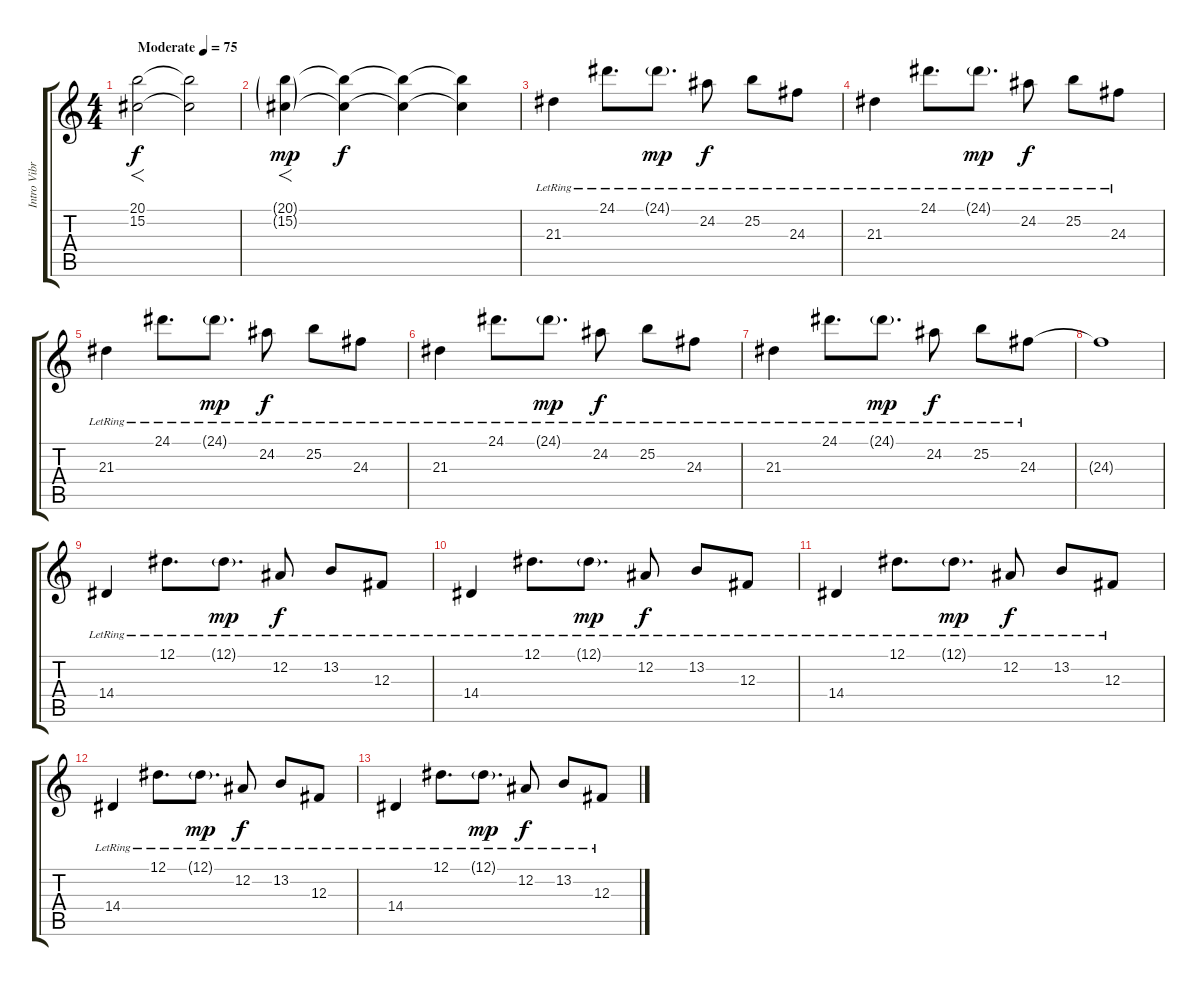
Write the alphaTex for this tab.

\track ("Intro Vibraphona" "Intro Vibr") {instrument vibraphone}
\staff {score tabs}
\tuning (Eb4 Bb3 Gb3 Db3 Ab2 Eb2) {hide}
\ts (4 4)
\tempo (75 "Moderate")
\clef g2
\ks c
(20.1 15.2).2{f dy f volume 16 instrument vibraphone} (20.1{t} 15.2{t}).2 |
(20.1{g} 15.2{g}).4{f dy mp} (20.1{t} 15.2{t}).4{dy f} (20.1{t} 15.2{t}).4 (20.1{t} 15.2{t}).4{volume 13} |
21.3{lr}.4 24.1{lr}.8{d} 24.1{g lr}.8{d dy mp} 24.2{lr}.8{dy f} 25.2{lr}.8 24.3{lr}.8 |
21.3{lr}.4 24.1{lr}.8{d} 24.1{g lr}.8{d dy mp} 24.2{lr}.8{dy f} 25.2{lr}.8 24.3{lr}.8 |
21.3{lr}.4 24.1{lr}.8{d} 24.1{g lr}.8{d dy mp} 24.2{lr}.8{dy f} 25.2{lr}.8 24.3{lr}.8 |
21.3{lr}.4 24.1{lr}.8{d} 24.1{g lr}.8{d dy mp} 24.2{lr}.8{dy f} 25.2{lr}.8 24.3{lr}.8 |
21.3{lr}.4 24.1{lr}.8{d} 24.1{g lr}.8{d dy mp} 24.2{lr}.8{dy f} 25.2{lr}.8 24.3{lr}.8 |
24.3{t}.1 |
14.4{lr}.4 12.1{lr}.8{d} 12.1{g lr}.8{d dy mp} 12.2{lr}.8{dy f} 13.2{lr}.8 12.3{lr}.8 |
14.4{lr}.4 12.1{lr}.8{d} 12.1{g lr}.8{d dy mp} 12.2{lr}.8{dy f} 13.2{lr}.8 12.3{lr}.8 |
14.4{lr}.4 12.1{lr}.8{d} 12.1{g lr}.8{d dy mp} 12.2{lr}.8{dy f} 13.2{lr}.8 12.3{lr}.8 |
14.4{lr}.4 12.1{lr}.8{d} 12.1{g lr}.8{d dy mp} 12.2{lr}.8{dy f} 13.2{lr}.8 12.3{lr}.8 |
14.4{lr}.4 12.1{lr}.8{d} 12.1{g lr}.8{d dy mp} 12.2{lr}.8{dy f} 13.2{lr}.8 12.3{lr}.8
